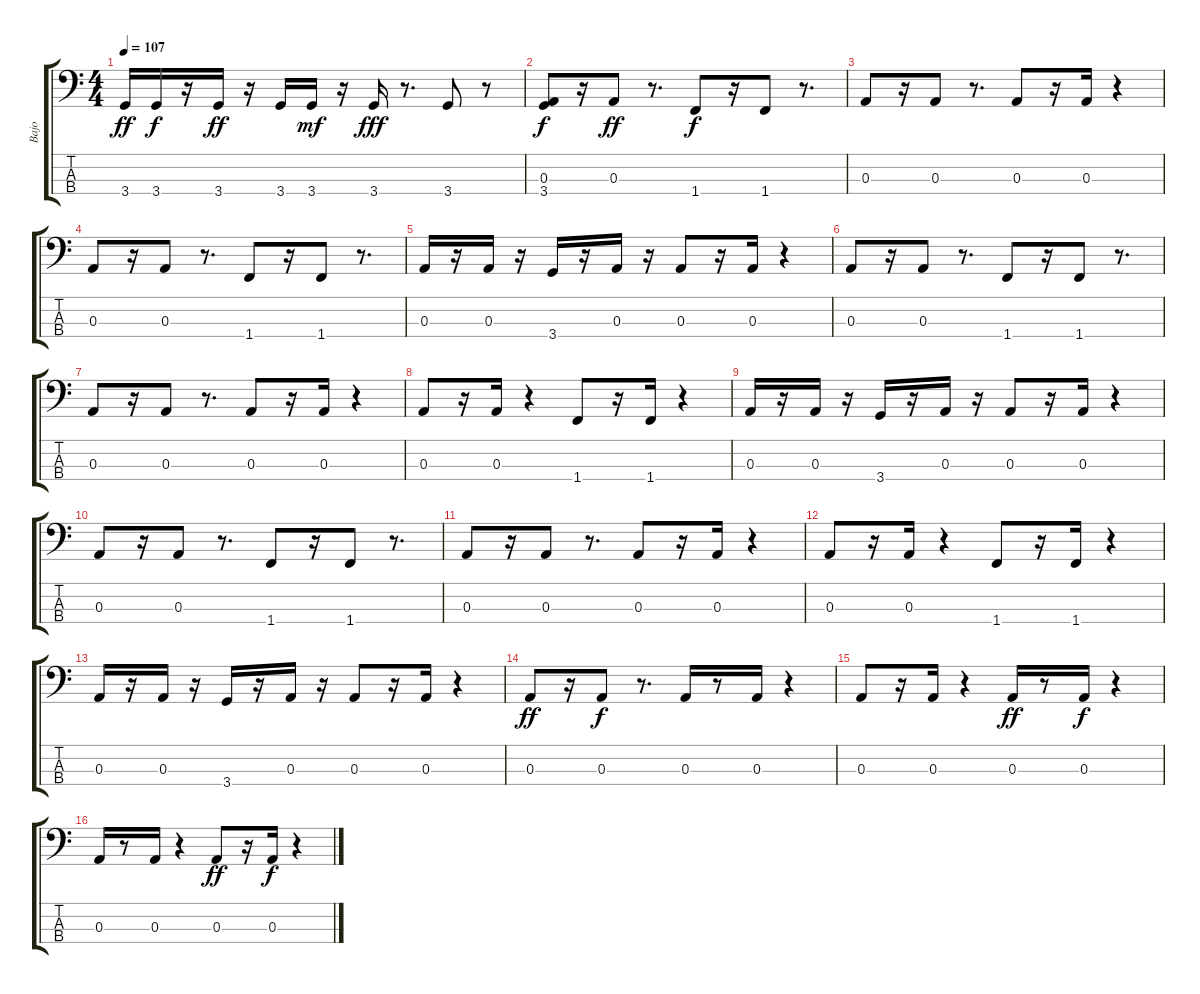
\track ("Bajo" "Bajo") {instrument synthbass1}
\staff {score tabs}
\tuning (G2 D2 A1 E1) {hide}
\ts (4 4)
\tempo 107
\clef f4
\ks c
3.4.16{dy ff} 3.4.16{dy f} r.16 3.4.16{dy ff} r.16 3.4.16 3.4.16{dy mf} r.16 3.4.16{dy fff} r.8{d} 3.4.8 r.8 |
(0.3 3.4).8{dy f} r.16 0.3.8{dy ff} r.8{d} 1.4.8{dy f} r.16 1.4.8 r.8{d} |
0.3.8 r.16 0.3.8 r.8{d} 0.3.8 r.16 0.3.16 r.4 |
0.3.8 r.16 0.3.8 r.8{d} 1.4.8 r.16 1.4.8 r.8{d} |
0.3.16 r.16 0.3.16 r.16 3.4.16 r.16 0.3.16 r.16 0.3.8 r.16 0.3.16 r.4 |
0.3.8 r.16 0.3.8 r.8{d} 1.4.8 r.16 1.4.8 r.8{d} |
0.3.8 r.16 0.3.8 r.8{d} 0.3.8 r.16 0.3.16 r.4 |
0.3.8 r.16 0.3.16 r.4 1.4.8 r.16 1.4.16 r.4 |
0.3.16 r.16 0.3.16 r.16 3.4.16 r.16 0.3.16 r.16 0.3.8 r.16 0.3.16 r.4 |
0.3.8 r.16 0.3.8 r.8{d} 1.4.8 r.16 1.4.8 r.8{d} |
0.3.8 r.16 0.3.8 r.8{d} 0.3.8 r.16 0.3.16 r.4 |
0.3.8 r.16 0.3.16 r.4 1.4.8 r.16 1.4.16 r.4 |
0.3.16 r.16 0.3.16 r.16 3.4.16 r.16 0.3.16 r.16 0.3.8 r.16 0.3.16 r.4 |
0.3.8{dy ff} r.16 0.3.8{dy f} r.8{d} 0.3.16 r.8 0.3.16 r.4 |
0.3.8 r.16 0.3.16 r.4 0.3.16{dy ff} r.8 0.3.16{dy f} r.4 |
0.3.16 r.8 0.3.16 r.4 0.3.8{dy ff} r.16 0.3.16{dy f} r.4
